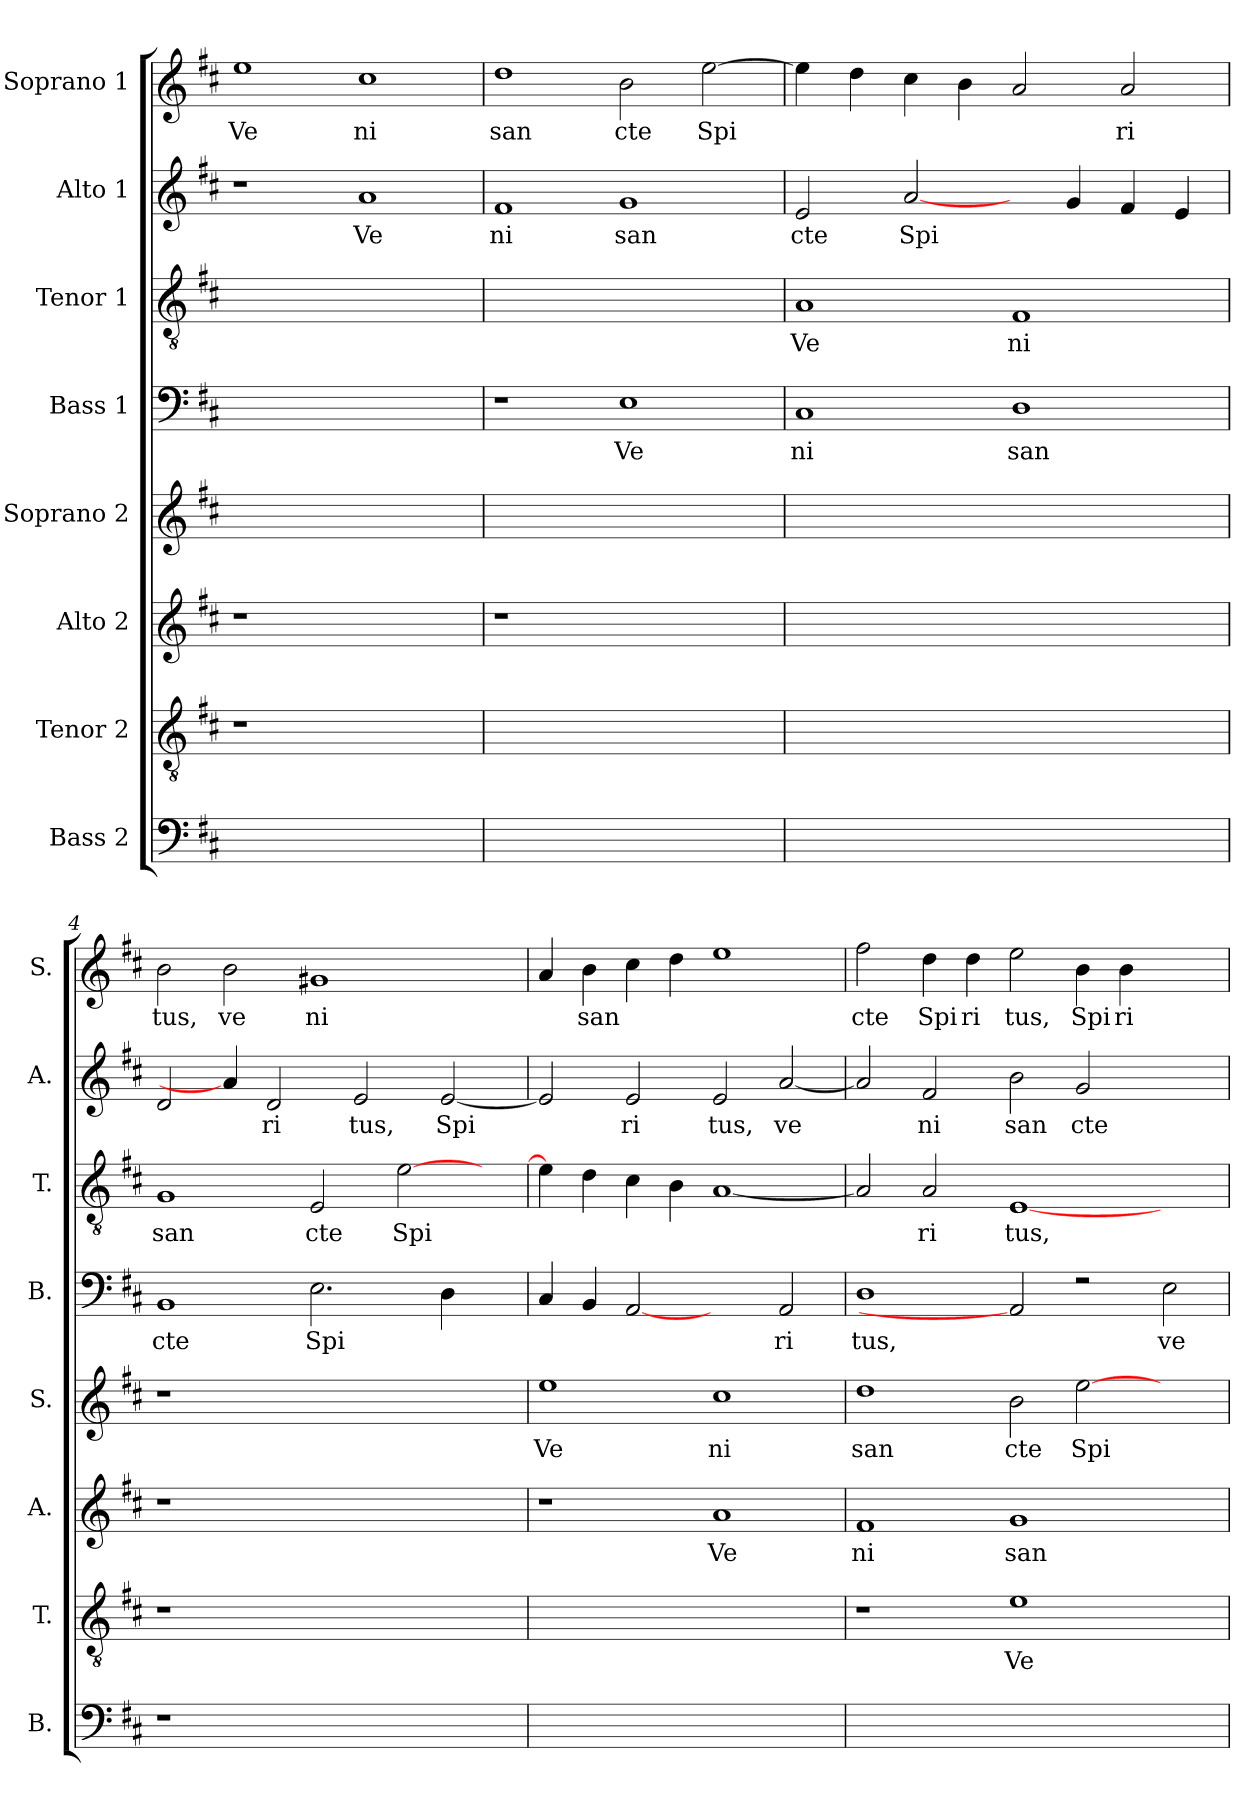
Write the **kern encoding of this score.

**kern	**kern	**text	**kern	**text	**kern	**text	**kern	**text	**kern	**text	**kern	**text	**kern	**text
*part8	*part7	*part7	*part6	*part6	*part5	*part5	*part4	*part4	*part3	*part3	*part2	*part2	*part1	*part1
*staff8	*staff7	*staff7	*staff6	*staff6	*staff5	*staff5	*staff4	*staff4	*staff3	*staff3	*staff2	*staff2	*staff1	*staff1
*I"Bass 2	*I"Tenor 2	*	*I"Alto 2	*	*I"Soprano 2	*	*I"Bass 1	*	*I"Tenor 1	*	*I"Alto 1	*	*I"Soprano 1	*
*I'B.	*I'T.	*	*I'A.	*	*I'S.	*	*I'B.	*	*I'T.	*	*I'A.	*	*I'S.	*
*clefF4	*clefGv2	*	*clefG2	*	*clefG2	*	*clefF4	*	*clefGv2	*	*clefG2	*	*clefG2	*
*k[f#c#]	*k[f#c#]	*	*k[f#c#]	*	*k[f#c#]	*	*k[f#c#]	*	*k[f#c#]	*	*k[f#c#]	*	*k[f#c#]	*
=1	=1	=1	=1	=1	=1	=1	=1	=1	=1	=1	=1	=1	=1	=1
!	!	!	!	!	!	!	!	!	!	!	!	!	!	!LO:LY:b
1ryy	1r	.	1r	.	1ryy	.	1ryy	.	1ryy	.	1r	.	1ee	Ve
!	!	!	!	!	!	!	!	!	!	!	!	!LO:LY:b	!	!LO:LY:b
1ryy	1ryy	.	1ryy	.	1ryy	.	1ryy	.	1ryy	.	1a	Ve	1cc#	ni
=2	=2	=2	=2	=2	=2	=2	=2	=2	=2	=2	=2	=2	=2	=2
!	!	!	!	!	!	!	!	!	!	!	!	!LO:LY:b	!	!LO:LY:b
1ryy	1ryy	.	1r	.	1ryy	.	1rF	.	1ryy	.	1f#	ni	1dd	san
!	!	!	!	!	!	!	!	!LO:LY:b	!	!	!	!LO:LY:b	!	!LO:LY:b
1ryy	1ryy	.	1ryy	.	1ryy	.	1E	Ve	1ryy	.	1g	san	2b\	cte
!	!	!	!	!	!	!	!	!	!	!	!	!	!	!LO:LY:b
.	.	.	.	.	.	.	.	.	.	.	.	.	[2ee\	Spi
=3	=3	=3	=3	=3	=3	=3	=3	=3	=3	=3	=3	=3	=3	=3
!	!	!	!	!	!	!	!	!LO:LY:b	!	!LO:LY:b	!	!LO:LY:b	!	!
1ryy	1ryy	.	1ryy	.	1ryy	.	1C#	ni	1A	Ve	2e/	cte	4ee\]	.
.	.	.	.	.	.	.	.	.	.	.	.	.	4dd\	.
!	!	!	!	!	!	!	!	!	!	!	!	!LO:LY:b	!	!
.	.	.	.	.	.	.	.	.	.	.	[2a/	Spi	4cc#\	.
.	.	.	.	.	.	.	.	.	.	.	.	.	4b\	.
!	!	!	!	!	!	!	!	!LO:LY:b	!	!LO:LY:b	!	!	!	!
1ryy	1ryy	.	1ryy	.	1ryy	.	1D	san	1F#	ni	4ryy	.	2a/	.
.	.	.	.	.	.	.	.	.	.	.	4g/	.	.	.
!	!	!	!	!	!	!	!	!	!	!	!	!	!	!LO:LY:b
.	.	.	.	.	.	.	.	.	.	.	4f#/	.	2a/	ri
.	.	.	.	.	.	.	.	.	.	.	4e/	.	.	.
=4	=4	=4	=4	=4	=4	=4	=4	=4	=4	=4	=4	=4	=4	=4
!	!	!	!	!	!	!	!	!LO:LY:b	!	!LO:LY:b	!	!	!	!LO:LY:b
1r	1r	.	1r	.	1rdd	.	1BB	cte	1G	san	2d/	.	2b\	tus,
!	!	!	!	!	!	!	!	!	!	!	!	!	!	!LO:LY:b
.	.	.	.	.	.	.	.	.	.	.	4a/]	.	2b\	ve
!	!	!	!	!	!	!	!	!	!	!	!	!LO:LY:b	!	!
.	.	.	.	.	.	.	.	.	.	.	2d/	ri	.	.
!	!	!	!	!	!	!	!	!LO:LY:b	!	!LO:LY:b	!	!	!	!LO:LY:b
1ryy	1ryy	.	1ryy	.	1ryy	.	2.E\	Spi	2E/	cte	.	.	1g#X	ni
!	!	!	!	!	!	!	!	!	!	!	!	!LO:LY:b	!	!
.	.	.	.	.	.	.	.	.	.	.	2e/	tus,	.	.
!	!	!	!	!	!	!	!	!	!	!LO:LY:b	!	!	!	!
.	.	.	.	.	.	.	.	.	[2e\	Spi	.	.	.	.
!	!	!	!	!	!	!	!	!	!	!	!	!LO:LY:b	!	!
.	.	.	.	.	.	.	4D\	.	.	.	[2e/	Spi	.	.
4ryy	4ryy	.	4ryy	.	4ryy	.	4ryy	.	4ryy	.	.	.	4ryy	.
=5	=5	=5	=5	=5	=5	=5	=5	=5	=5	=5	=5	=5	=5	=5
!	!	!	!	!	!	!LO:LY:b	!	!	!	!	!	!	!	!
1ryy	1ryy	.	1rdd	.	1ee	Ve	4C#/	.	4e\]	.	2e/]	.	4a/	.
!	!	!	!	!	!	!	!	!	!	!	!	!	!	!LO:LY:b
.	.	.	.	.	.	.	4BB/	.	4d\	.	.	.	4b\	san
!	!	!	!	!	!	!	!	!	!	!	!	!LO:LY:b	!	!
.	.	.	.	.	.	.	[2AA	.	4c#\	.	2e/	ri	4cc#\	.
.	.	.	.	.	.	.	.	.	4B\	.	.	.	4dd\	.
!	!	!	!	!LO:LY:b	!	!LO:LY:b	!	!	!	!	!	!LO:LY:b	!	!
1ryy	1ryy	.	1a	Ve	1cc#	ni	2ryy	.	[1A	.	2e/	tus,	1ee	.
!	!	!	!	!	!	!	!	!LO:LY:b	!	!	!	!LO:LY:b	!	!
.	.	.	.	.	.	.	2AA/	ri	.	.	[2a/	ve	.	.
!!LO:PB:g=z
=6	=6	=6	=6	=6	=6	=6	=6	=6	=6	=6	=6	=6	=6	=6
!	!	!	!	!LO:LY:b	!	!LO:LY:b	!	!LO:LY:b	!	!	!	!	!	!LO:LY:b
1ryy	1rd	.	1f#	ni	1dd	san	1D	tus,	2A/]	.	2a/]	.	2ff#\	cte
!	!	!	!	!	!	!	!	!	!	!LO:LY:b	!	!LO:LY:b	!	!LO:LY:b
.	.	.	.	.	.	.	.	.	2A/	ri	2f#/	ni	4dd\	Spi
!	!	!	!	!	!	!	!	!	!	!	!	!	!	!LO:LY:b
.	.	.	.	.	.	.	.	.	.	.	.	.	4dd\	ri
!	!	!LO:LY:b	!	!LO:LY:b	!	!LO:LY:b	!	!	!	!LO:LY:b	!	!LO:LY:b	!	!LO:LY:b
1.ryy	1e	Ve	1g	san	2b\	cte	2AA]	.	[1E	tus,	2b\	san	2ee\	tus,
!	!	!	!	!	!	!LO:LY:b	!	!	!	!	!	!LO:LY:b	!	!LO:LY:b
.	.	.	.	.	[2ee\	Spi	2rF	.	.	.	2g/	cte	4b\	Spi
!	!	!	!	!	!	!	!	!	!	!	!	!	!	!LO:LY:b
.	.	.	.	.	.	.	.	.	.	.	.	.	4b\	ri
!	!	!	!	!	!	!	!	!LO:LY:b	!	!	!	!	!	!
.	2ryy	.	2ryy	.	2ryy	.	2E\	ve	2ryy	.	2ryy	.	2ryy	.
=	=	=	=	=	=	=	=	=	=	=	=	=	=	=
*-	*-	*-	*-	*-	*-	*-	*-	*-	*-	*-	*-	*-	*-	*-
